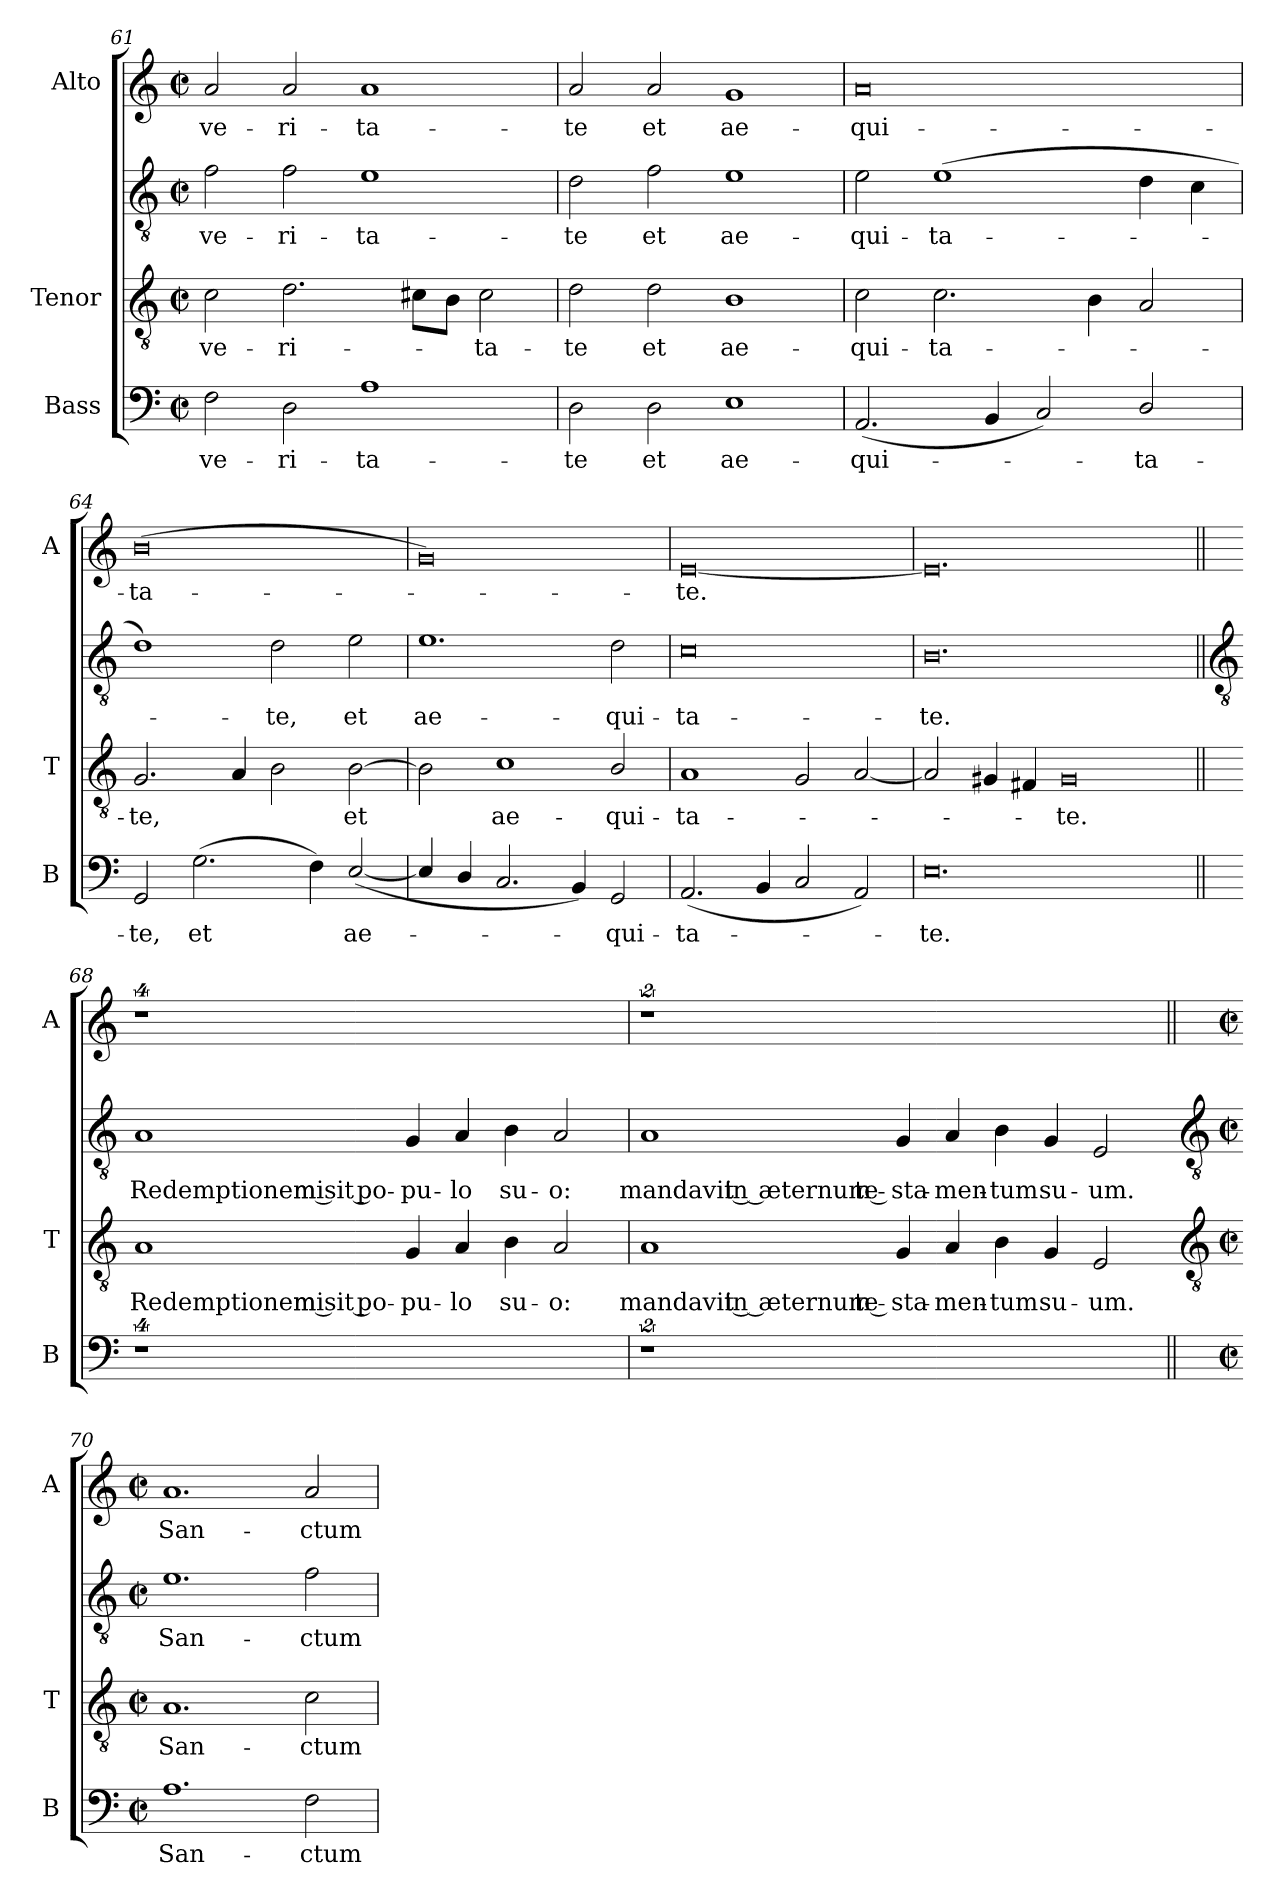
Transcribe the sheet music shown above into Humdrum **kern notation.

**kern	**text	**kern	**text	**kern	**text	**kern	**text
*part3	*part3	*part2	*part2	*part2	*part2	*part1	*part1
*staff4	*staff4	*staff3	*staff3	*staff2	*staff2	*staff1	*staff1
*I"Bass	*	*I"Tenor	*	*	*	*I"Alto	*
*I'B	*	*I'T	*	*	*	*I'A	*
*clefF4	*	*clefGv2	*	*clefGv2	*	*clefG2	*
*k[]	*	*k[]	*	*k[]	*	*k[]	*
*C:	*	*C:	*	*C:	*	*C:	*
*M4/2	*	*M4/2	*	*M4/2	*	*M4/2	*
*met(c|)	*	*met(c|)	*	*met(c|)	*	*met(c|)	*
=61	=61	=61	=61	=61	=61	=61	=61
!	!LO:LY:b	!	!LO:LY:b	!	!LO:LY:b	!	!LO:LY:b
2F	ve-	2c	-ve-	2f	ve-	2a	ve-
!	!LO:LY:b	!	!LO:LY:b	!	!LO:LY:b	!	!LO:LY:b
2D	-ri-	2.d	-ri-	2f	-ri-	2a	-ri-
!	!LO:LY:b	!	!	!	!LO:LY:b	!	!LO:LY:b
1A	-ta-	.	.	1e	-ta-	1a	-ta-
.	.	8c#XL	.	.	.	.	.
.	.	8BJ	.	.	.	.	.
!	!	!	!LO:LY:b	!	!	!	!
.	.	2c#	ta-	.	.	.	.
=62	=62	=62	=62	=62	=62	=62	=62
!	!LO:LY:b	!	!LO:LY:b	!	!LO:LY:b	!	!LO:LY:b
2D	-te	2d	-te	2d	-te	2a	-te
!	!LO:LY:b	!	!LO:LY:b	!	!LO:LY:b	!	!LO:LY:b
2D	et	2d	et	2f	et	2a	et
!	!LO:LY:b	!	!LO:LY:b	!	!LO:LY:b	!	!LO:LY:b
1E	ae-	1B	ae-	1e	ae-	1g	ae-
=63	=63	=63	=63	=63	=63	=63	=63
!	!LO:LY:b	!	!LO:LY:b	!	!LO:LY:b	!	!LO:LY:b
(<2.AA	-qui-	2c	qui-	2e	-qui-	0a	-qui-
!	!	!	!LO:LY:b	!	!LO:LY:b	!	!
.	.	2.c	-ta-	(>1e	-ta-	.	.
4BB	.	.	.	.	.	.	.
2C)	.	.	.	.	.	.	.
.	.	4B	.	.	.	.	.
!	!LO:LY:b	!	!	!	!	!	!
2D/	ta-	2A	.	4d	.	.	.
.	.	.	.	4c	.	.	.
=64	=64	=64	=64	=64	=64	=64	=64
!	!LO:LY:b	!	!LO:LY:b	!	!	!	!LO:LY:b
2GG	-te,	2.G	te,	1d)	.	(<0b	-ta-
!	!LO:LY:b	!	!	!	!	!	!
(>2.G	et	.	.	.	.	.	.
.	.	4A	.	.	.	.	.
!	!	!	!	!	!LO:LY:b	!	!
.	.	2B	.	2d	te,	.	.
4F)	.	.	.	.	.	.	.
!	!LO:LY:b	!	!LO:LY:b	!	!LO:LY:b	!	!
(<[2E/	ae-	[2B	et	2e	et	.	.
=65	=65	=65	=65	=65	=65	=65	=65
!	!	!	!	!	!LO:LY:b	!	!
4E/]	.	2B]	.	1.e	ae-	0g)	.
4D/	.	.	.	.	.	.	.
!	!	!	!LO:LY:b	!	!	!	!
2.C	.	1c	-ae-	.	.	.	.
4BB)	.	.	.	.	.	.	.
!	!LO:LY:b	!	!LO:LY:b	!	!LO:LY:b	!	!
2GG	qui-	2B/	-qui-	2d	-qui-	.	.
=66	=66	=66	=66	=66	=66	=66	=66
!	!LO:LY:b	!	!LO:LY:b	!	!LO:LY:b	!	!LO:LY:b
(<2.AA	-ta-	1A	-ta-	0c	-ta-	[0e	te.
4BB	.	.	.	.	.	.	.
2C	.	2G	.	.	.	.	.
2AA)	.	[2A	.	.	.	.	.
=67	=67	=67	=67	=67	=67	=67	=67
!	!LO:LY:b	!	!	!	!LO:LY:b	!	!
0.E	te.	2A]	.	0.B	te.	0.e]	.
.	.	4G#	.	.	.	.	.
.	.	4F#	.	.	.	.	.
!	!	!	!LO:LY:b	!	!	!	!
.	.	0G#	te.	.	.	.	.
!!LO:LB:g=z
=68||	=68||	=68||	=68||	=68||	=68||	=68||	=68||
*	*	*	*	*clefGv2	*	*	*
*	*	*k[]	*	*k[]	*	*	*
*	*	*C:	*	*C:	*	*	*
!	!	!	!LO:LY:b	!	!LO:LY:b	!	!
4%9r	.	1A	Redemptionem misit po-	1A	Redemptionem misit po-	4%9r	.
!	!	!	!LO:LY:b	!	!LO:LY:b	!	!
.	.	4G	-pu-	4G	-pu-	.	.
!	!	!	!LO:LY:b	!	!LO:LY:b	!	!
.	.	4A	-lo	4A	-lo	.	.
!	!	!	!LO:LY:b	!	!LO:LY:b	!	!
.	.	4B	su-	4B	su-	.	.
!	!	!	!LO:LY:b	!	!LO:LY:b	!	!
.	.	2A	-o:	2A	-o:	.	.
=69	=69	=69	=69	=69	=69	=69	=69
!	!	!	!LO:LY:b	!	!LO:LY:b	!	!
2%5r	.	1A	mandavit in æternum te-	1A	mandavit in æternum te-	2%5r	.
!	!	!	!LO:LY:b	!	!LO:LY:b	!	!
.	.	4G	-sta-	4G	-sta-	.	.
!	!	!	!LO:LY:b	!	!LO:LY:b	!	!
.	.	4A	-men-	4A	-men-	.	.
!	!	!	!LO:LY:b	!	!LO:LY:b	!	!
.	.	4B	-tum	4B	-tum	.	.
!	!	!	!LO:LY:b	!	!LO:LY:b	!	!
.	.	4G	su-	4G	su-	.	.
!	!	!	!LO:LY:b	!	!LO:LY:b	!	!
.	.	2E	-um.	2E	-um.	.	.
!!LO:LB:g=z
=70||	=70||	=70-	=70||	=70-	=70||	=70||	=70||
*	*	*clefGv2	*	*clefGv2	*	*	*
*k[]	*	*k[]	*	*k[]	*	*k[]	*
*C:	*	*C:	*	*C:	*	*C:	*
*M4/2	*	*M4/2	*	*M4/2	*	*M4/2	*
*met(c|)	*	*met(c|)	*	*met(c|)	*	*met(c|)	*
!	!LO:LY:b	!	!LO:LY:b	!	!LO:LY:b	!	!LO:LY:b
1.A	San-	1.A	San-	1.e	San-	1.a	San-
!	!LO:LY:b	!	!LO:LY:b	!	!LO:LY:b	!	!LO:LY:b
2F	-ctum	2c	-ctum	2f	-ctum	2a	-ctum
=	=	=	=	=	=	=	=
*-	*-	*-	*-	*-	*-	*-	*-
